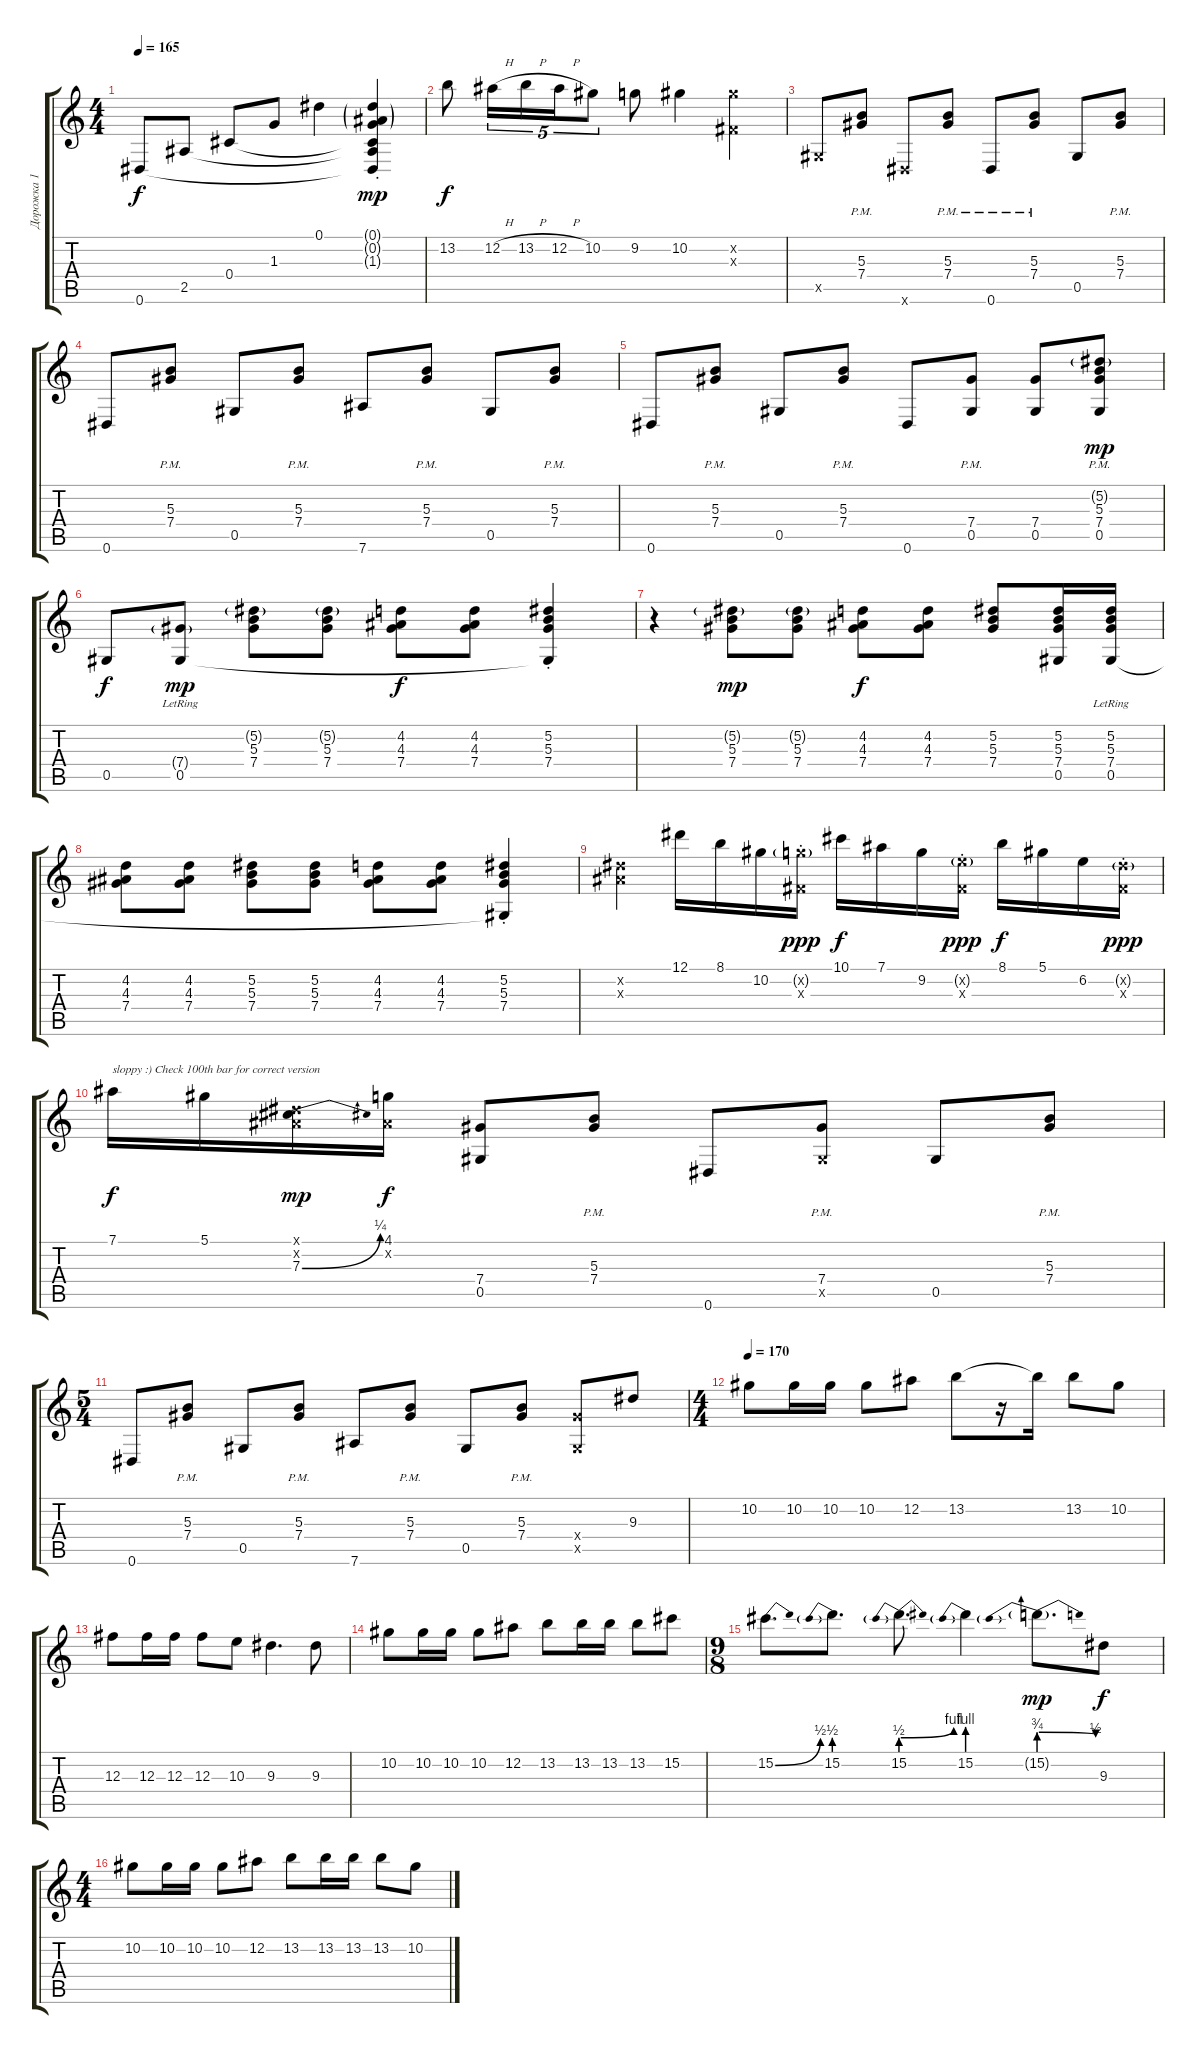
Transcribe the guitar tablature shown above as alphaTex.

\track ("Дорожка 1" "Дорожка 1") {instrument acousticguitarsteel}
\staff {score tabs}
\tuning (Eb4 Bb3 Gb3 Db3 Ab2 Eb2) {hide}
\ts (4 4)
\tempo 165
\clef g2
\ks c
0.6.8{dy f} 2.5.8 0.4.8 1.3.8 0.1.4 (0.1{g st} 0.2{g st} 1.3{g st} 0.4{t} 2.5{t} 0.6{t}).4{dy mp} |
13.2.8{dy f} 12.2{h}.16{tu (5 4)} 13.2{h}.16{tu (5 4)} 12.2{h}.16{tu (5 4)} 10.2.8{tu (5 4)} 9.2.8 10.2.4 (10.2{x} 0.3{x}).4 |
0.5{x}.8 (5.3{pm} 7.4{pm}).8 0.6{x}.8 (5.3{pm} 7.4{pm}).8 0.6{pm}.8 (5.3{pm} 7.4{pm}).8 0.5.8 (5.3{pm} 7.4{pm}).8 |
0.6.8 (5.3{pm} 7.4{pm}).8 0.5.8 (5.3{pm} 7.4{pm}).8 7.6.8 (5.3{pm} 7.4{pm}).8 0.5.8 (5.3{pm} 7.4{pm}).8 |
0.6.8 (5.3{pm} 7.4{pm}).8 0.5.8 (5.3{pm} 7.4{pm}).8 0.6.8 (7.4 0.5{pm}).8 (7.4 0.5).8 (5.2{g} 5.3{pm} 7.4 0.5).8{dy mp} |
0.5.8{dy f} (7.4{g} 0.5{lr}).8{dy mp} (5.2{g} 5.3 7.4).8 (5.2{g} 5.3 7.4).8 (4.2 4.3 7.4).8{dy f} (4.2 4.3 7.4).8 (5.2{st} 5.3{st} 7.4{st} 0.5{t}).4 |
r.4 (5.2{g} 5.3 7.4).8{dy mp} (5.2{g} 5.3 7.4).8 (4.2 4.3 7.4).8{dy f} (4.2 4.3 7.4).8 (5.2 5.3 7.4).8 (5.2 5.3 7.4 0.5).16 (5.2 5.3 7.4 0.5{lr}).16 |
(4.2 4.3 7.4).8 (4.2 4.3 7.4).8 (5.2 5.3 7.4).8 (5.2 5.3 7.4).8 (4.2 4.3 7.4).8 (4.2 4.3 7.4).8 (5.2{st} 5.3{st} 7.4{st} 0.5{t}).4 |
(0.2{x} 9.3{x}).4 12.1.16 8.1.16 10.2.16 (9.2{g st x} 0.3{x}).16{dy ppp} 10.1.16{dy f} 7.1.16 9.2.16 (6.2{g st x} 0.3{x}).16{dy ppp} 8.1.16{dy f} 5.1.16 6.2.16 (5.2{g st x} 0.3{x}).16{dy ppp} |
7.1.16{txt "sloppy :) Check 100th bar for correct version" dy f} 5.1.16 (0.1{x} 0.2{x} 7.3{be (bend 0 0 60 1)}).16{dy mp} (4.1 0.2{x}).16{dy f} (7.4 0.5).8 (5.3{pm} 7.4{pm}).8 0.6.8 (7.4{pm} 0.5{x}).8 0.5.8 (5.3{pm} 7.4{pm}).8 |
\ts (5 4)
0.6.8 (5.3{pm} 7.4{pm}).8 0.5.8 (5.3{pm} 7.4{pm}).8 7.6.8 (5.3{pm} 7.4{pm}).8 0.5.8 (5.3{pm} 7.4{pm}).8 (7.4{x} 0.5{x}).8 9.3.8 |
\ts (4 4)
\tempo 170
10.2.8 10.2.16 10.2.16 10.2.8 12.2.8 13.2.8 r.16 13.2{t}.16 13.2.8 10.2.8 |
12.3.8 12.3.16 12.3.16 12.3.8 10.3.8 9.3.4{d} 9.3.8 |
10.2.8 10.2.16 10.2.16 10.2.8 12.2.8 13.2.8 13.2.16 13.2.16 13.2.8 15.2.8 |
\ts (9 8)
15.2{be (bend 0 0 60 2)}.8{d} 15.2{be (prebend 0 2 60 2)}.8{d} 15.2{be (prebendbend 0 2 60 4)}.8{d} 15.2{be (prebend 0 4 60 4)}.4 15.2{be (prebendrelease 0 3 60 2) g}.8{d dy mp} 9.3.8{dy f} |
\ts (4 4)
10.2.8 10.2.16 10.2.16 10.2.8 12.2.8 13.2.8 13.2.16 13.2.16 13.2.8 10.2.8
